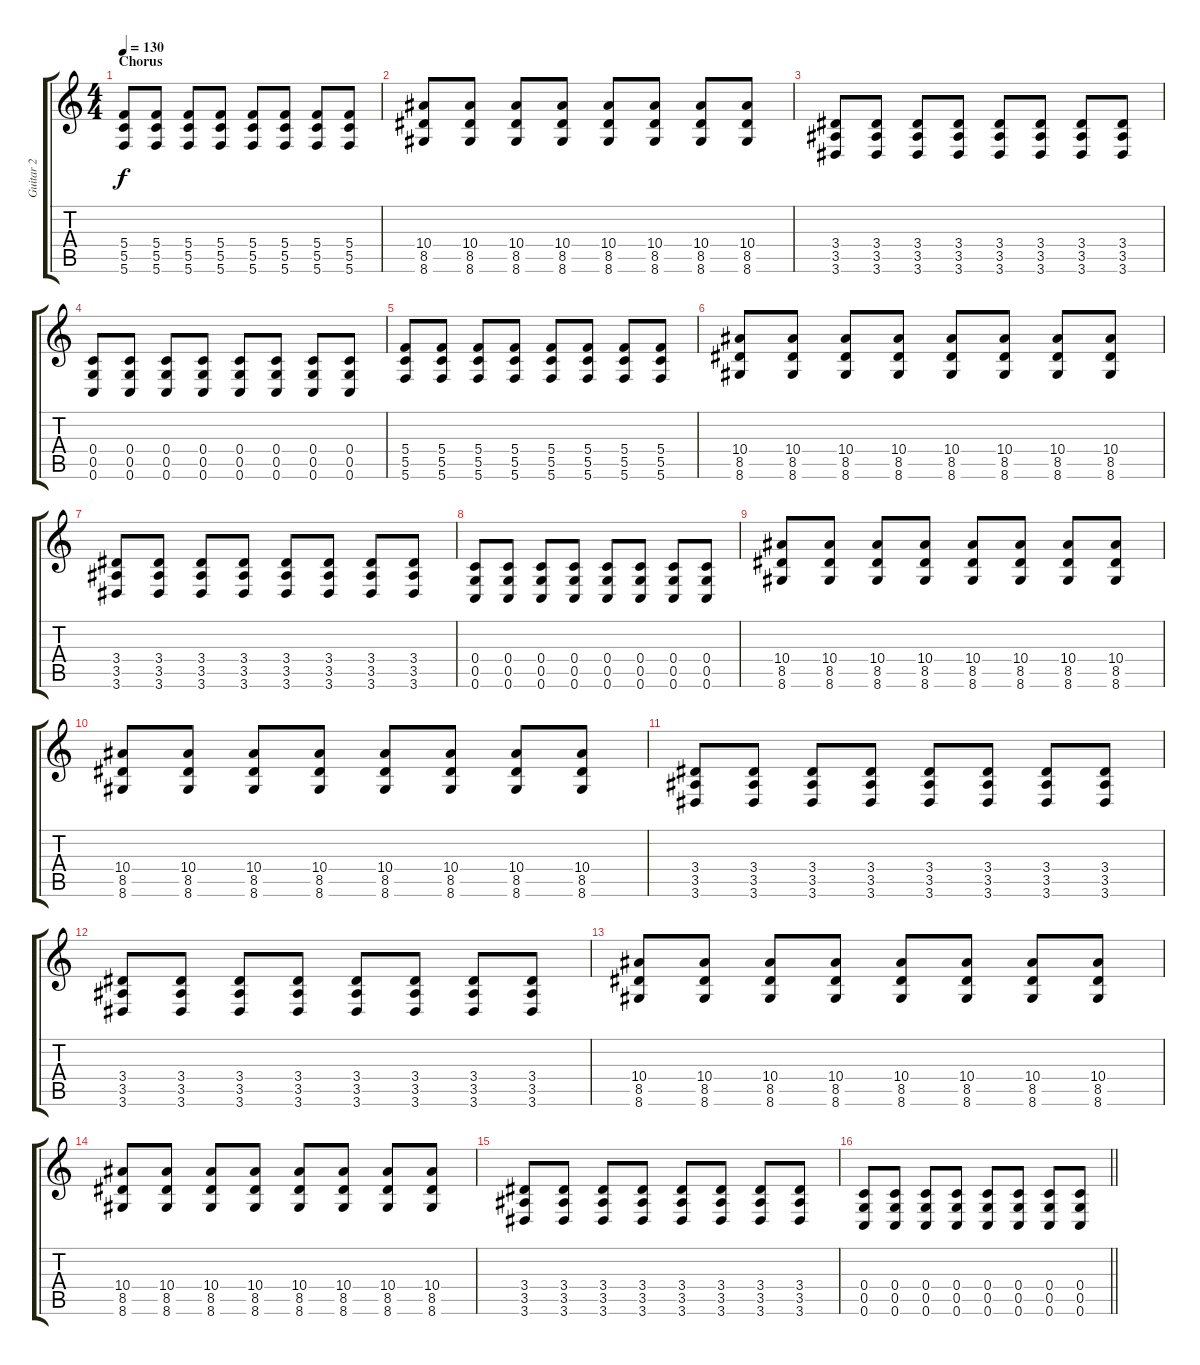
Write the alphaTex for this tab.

\track ("Guitar 2" "Guitar 2") {instrument distortionguitar}
\staff {score tabs}
\tuning (D4 A3 F3 C3 G2 C2) {hide}
\ts (4 4)
\section ("" "Chorus")
\tempo 130
\clef g2
\ks c
(5.4 5.5 5.6).8{dy f} (5.4 5.5 5.6).8 (5.4 5.5 5.6).8 (5.4 5.5 5.6).8 (5.4 5.5 5.6).8 (5.4 5.5 5.6).8 (5.4 5.5 5.6).8 (5.4 5.5 5.6).8 |
(10.4 8.5 8.6).8 (10.4 8.5 8.6).8 (10.4 8.5 8.6).8 (10.4 8.5 8.6).8 (10.4 8.5 8.6).8 (10.4 8.5 8.6).8 (10.4 8.5 8.6).8 (10.4 8.5 8.6).8 |
(3.4 3.5 3.6).8 (3.4 3.5 3.6).8 (3.4 3.5 3.6).8 (3.4 3.5 3.6).8 (3.4 3.5 3.6).8 (3.4 3.5 3.6).8 (3.4 3.5 3.6).8 (3.4 3.5 3.6).8 |
(0.4 0.5 0.6).8 (0.4 0.5 0.6).8 (0.4 0.5 0.6).8 (0.4 0.5 0.6).8 (0.4 0.5 0.6).8 (0.4 0.5 0.6).8 (0.4 0.5 0.6).8 (0.4 0.5 0.6).8 |
(5.4 5.5 5.6).8 (5.4 5.5 5.6).8 (5.4 5.5 5.6).8 (5.4 5.5 5.6).8 (5.4 5.5 5.6).8 (5.4 5.5 5.6).8 (5.4 5.5 5.6).8 (5.4 5.5 5.6).8 |
(10.4 8.5 8.6).8 (10.4 8.5 8.6).8 (10.4 8.5 8.6).8 (10.4 8.5 8.6).8 (10.4 8.5 8.6).8 (10.4 8.5 8.6).8 (10.4 8.5 8.6).8 (10.4 8.5 8.6).8 |
(3.4 3.5 3.6).8 (3.4 3.5 3.6).8 (3.4 3.5 3.6).8 (3.4 3.5 3.6).8 (3.4 3.5 3.6).8 (3.4 3.5 3.6).8 (3.4 3.5 3.6).8 (3.4 3.5 3.6).8 |
(0.4 0.5 0.6).8 (0.4 0.5 0.6).8 (0.4 0.5 0.6).8 (0.4 0.5 0.6).8 (0.4 0.5 0.6).8 (0.4 0.5 0.6).8 (0.4 0.5 0.6).8 (0.4 0.5 0.6).8 |
(10.4 8.5 8.6).8 (10.4 8.5 8.6).8 (10.4 8.5 8.6).8 (10.4 8.5 8.6).8 (10.4 8.5 8.6).8 (10.4 8.5 8.6).8 (10.4 8.5 8.6).8 (10.4 8.5 8.6).8 |
(10.4 8.5 8.6).8 (10.4 8.5 8.6).8 (10.4 8.5 8.6).8 (10.4 8.5 8.6).8 (10.4 8.5 8.6).8 (10.4 8.5 8.6).8 (10.4 8.5 8.6).8 (10.4 8.5 8.6).8 |
(3.4 3.5 3.6).8 (3.4 3.5 3.6).8 (3.4 3.5 3.6).8 (3.4 3.5 3.6).8 (3.4 3.5 3.6).8 (3.4 3.5 3.6).8 (3.4 3.5 3.6).8 (3.4 3.5 3.6).8 |
(3.4 3.5 3.6).8 (3.4 3.5 3.6).8 (3.4 3.5 3.6).8 (3.4 3.5 3.6).8 (3.4 3.5 3.6).8 (3.4 3.5 3.6).8 (3.4 3.5 3.6).8 (3.4 3.5 3.6).8 |
(10.4 8.5 8.6).8 (10.4 8.5 8.6).8 (10.4 8.5 8.6).8 (10.4 8.5 8.6).8 (10.4 8.5 8.6).8 (10.4 8.5 8.6).8 (10.4 8.5 8.6).8 (10.4 8.5 8.6).8 |
(10.4 8.5 8.6).8 (10.4 8.5 8.6).8 (10.4 8.5 8.6).8 (10.4 8.5 8.6).8 (10.4 8.5 8.6).8 (10.4 8.5 8.6).8 (10.4 8.5 8.6).8 (10.4 8.5 8.6).8 |
(3.4 3.5 3.6).8 (3.4 3.5 3.6).8 (3.4 3.5 3.6).8 (3.4 3.5 3.6).8 (3.4 3.5 3.6).8 (3.4 3.5 3.6).8 (3.4 3.5 3.6).8 (3.4 3.5 3.6).8 |
\barLineRight lightlight
(0.4 0.5 0.6).8 (0.4 0.5 0.6).8 (0.4 0.5 0.6).8 (0.4 0.5 0.6).8 (0.4 0.5 0.6).8 (0.4 0.5 0.6).8 (0.4 0.5 0.6).8 (0.4 0.5 0.6).8
